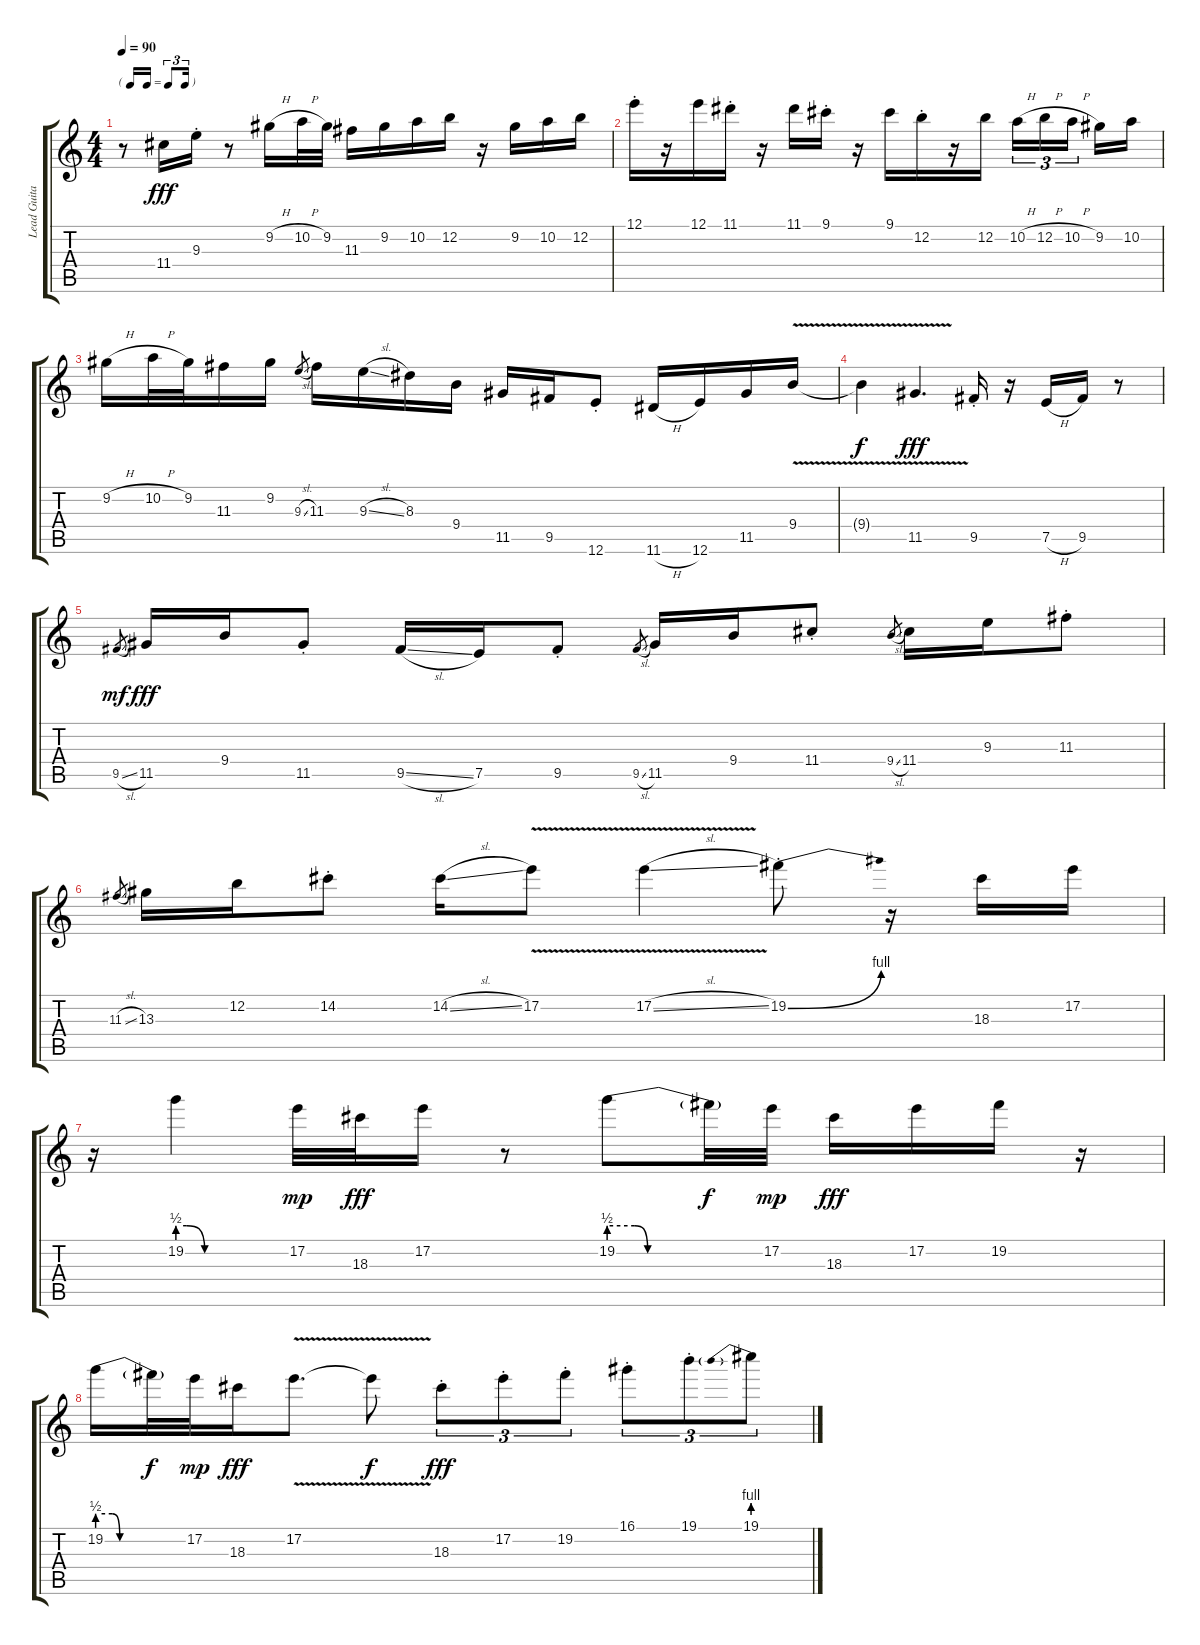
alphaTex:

\track ("Lead Guitar II" "Lead Guita") {instrument overdrivenguitar}
\staff {score tabs}
\tuning (E4 B3 G3 D3 A2 E2) {hide}
\ts (4 4)
\tf triplet16th
\tempo 90
\clef g2
\ks c
r.8{dy fff} 11.4.16 9.3{st}.16 r.8 9.2{h}.16 10.2{h}.32 9.2.32 11.3.16 9.2.16 10.2.16 12.2.16 r.16 9.2.16 10.2.16 12.2.16 |
12.1{st}.16 r.16 12.1.16 11.1{st}.16 r.16 11.1.16 9.1{st}.16 r.16 9.1.16 12.2{st}.16 r.16 12.2.16 10.2{h}.16{tu (3 2)} 12.2{h}.16{tu (3 2)} 10.2{h}.16{tu (3 2) beam splitsecondary} 9.2.16 10.2.16 |
9.2{h}.16 10.2{h}.32 9.2.32 11.3.16 9.2.16 9.3{sl}.8{gr} 11.3.16 9.3{sl}.16 8.3.16 9.4.16 11.5.16 9.5.16 12.6{st}.8 11.6{h}.16 12.6.16 11.5.16 9.4{v}.16 |
9.4{t}.4{dy f} 11.5{v}.4{d dy fff} 9.5{st}.16 r.16 7.5{h}.16 9.5.16 r.8 |
9.5{sl}.8{gr dy mf} 11.5.16{dy fff} 9.4.16 11.5{st}.8 9.5{sl}.16 7.5.16 9.5{st}.8 9.5{sl}.8{gr} 11.5.16 9.4.16 11.4{st}.8 9.4{sl}.8{gr} 11.4.16 9.3.16 11.3{st}.8 |
11.3{sl}.8{gr} 13.3.16 12.2.16 14.2{st}.8 14.2{sl}.16 17.2{v}.8 17.2{v sl}.4 19.2{be (bend 0 0 60 4) st}.8 r.16 18.3.16 17.2.16 |
r.16 19.2{be (custom 0 2 5 2 15 0 60 0)}.4 17.2.32{dy mp} 18.3.32{dy fff} 17.2.16 r.8 19.2{be (custom 0 2 10 2 15 0 60 0)}.8 19.2{t}.32{dy f} 17.2.32{dy mp} 18.3.16{dy fff} 17.2.16 19.2.16 r.16 |
19.2{be (custom 0 2 10 2 15 0 60 0)}.16 19.2{t}.32{dy f} 17.2.32{dy mp} 18.3.16{dy fff} 17.2{v}.8{d} 17.2{t}.8{dy f} 18.3{st}.8{tu (3 2) dy fff} 17.2{st}.8{tu (3 2)} 19.2{st}.8{tu (3 2)} 16.1{st}.8{tu (3 2) txt ""} 19.1{st}.8{tu (3 2)} 19.1{be (prebend 0 4 60 4)}.8{tu (3 2)}
